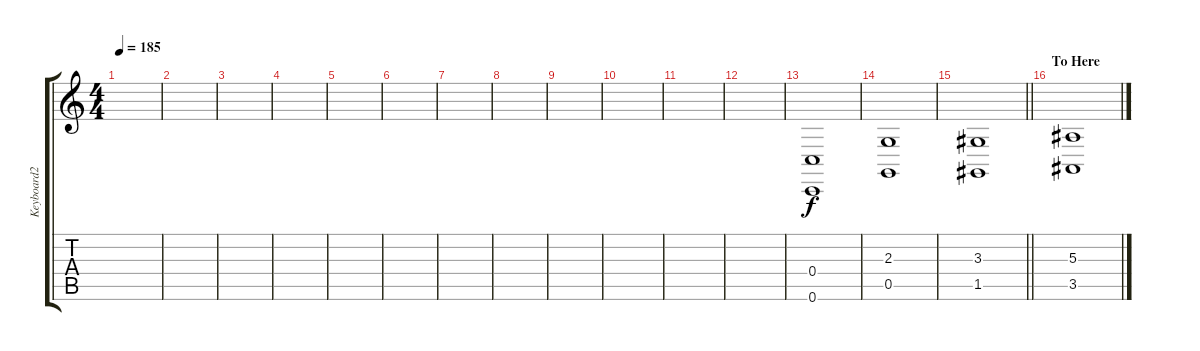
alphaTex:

\track ("Keyboard2" "Keyboard2") {solo instrument lead2sawtooth}
\staff {score tabs}
\tuning (D4 A3 F3 C3 G2 C2) {hide}
\ts (4 4)
\tempo 185
\clef g2
\ks c
|
|
|
|
|
|
|
|
|
|
|
|
(0.4 0.6).1 |
(2.3 0.5).1 |
\barLineRight lightlight
(3.3 1.5).1 |
\section ("" "To Here")
(5.3 3.5).1
